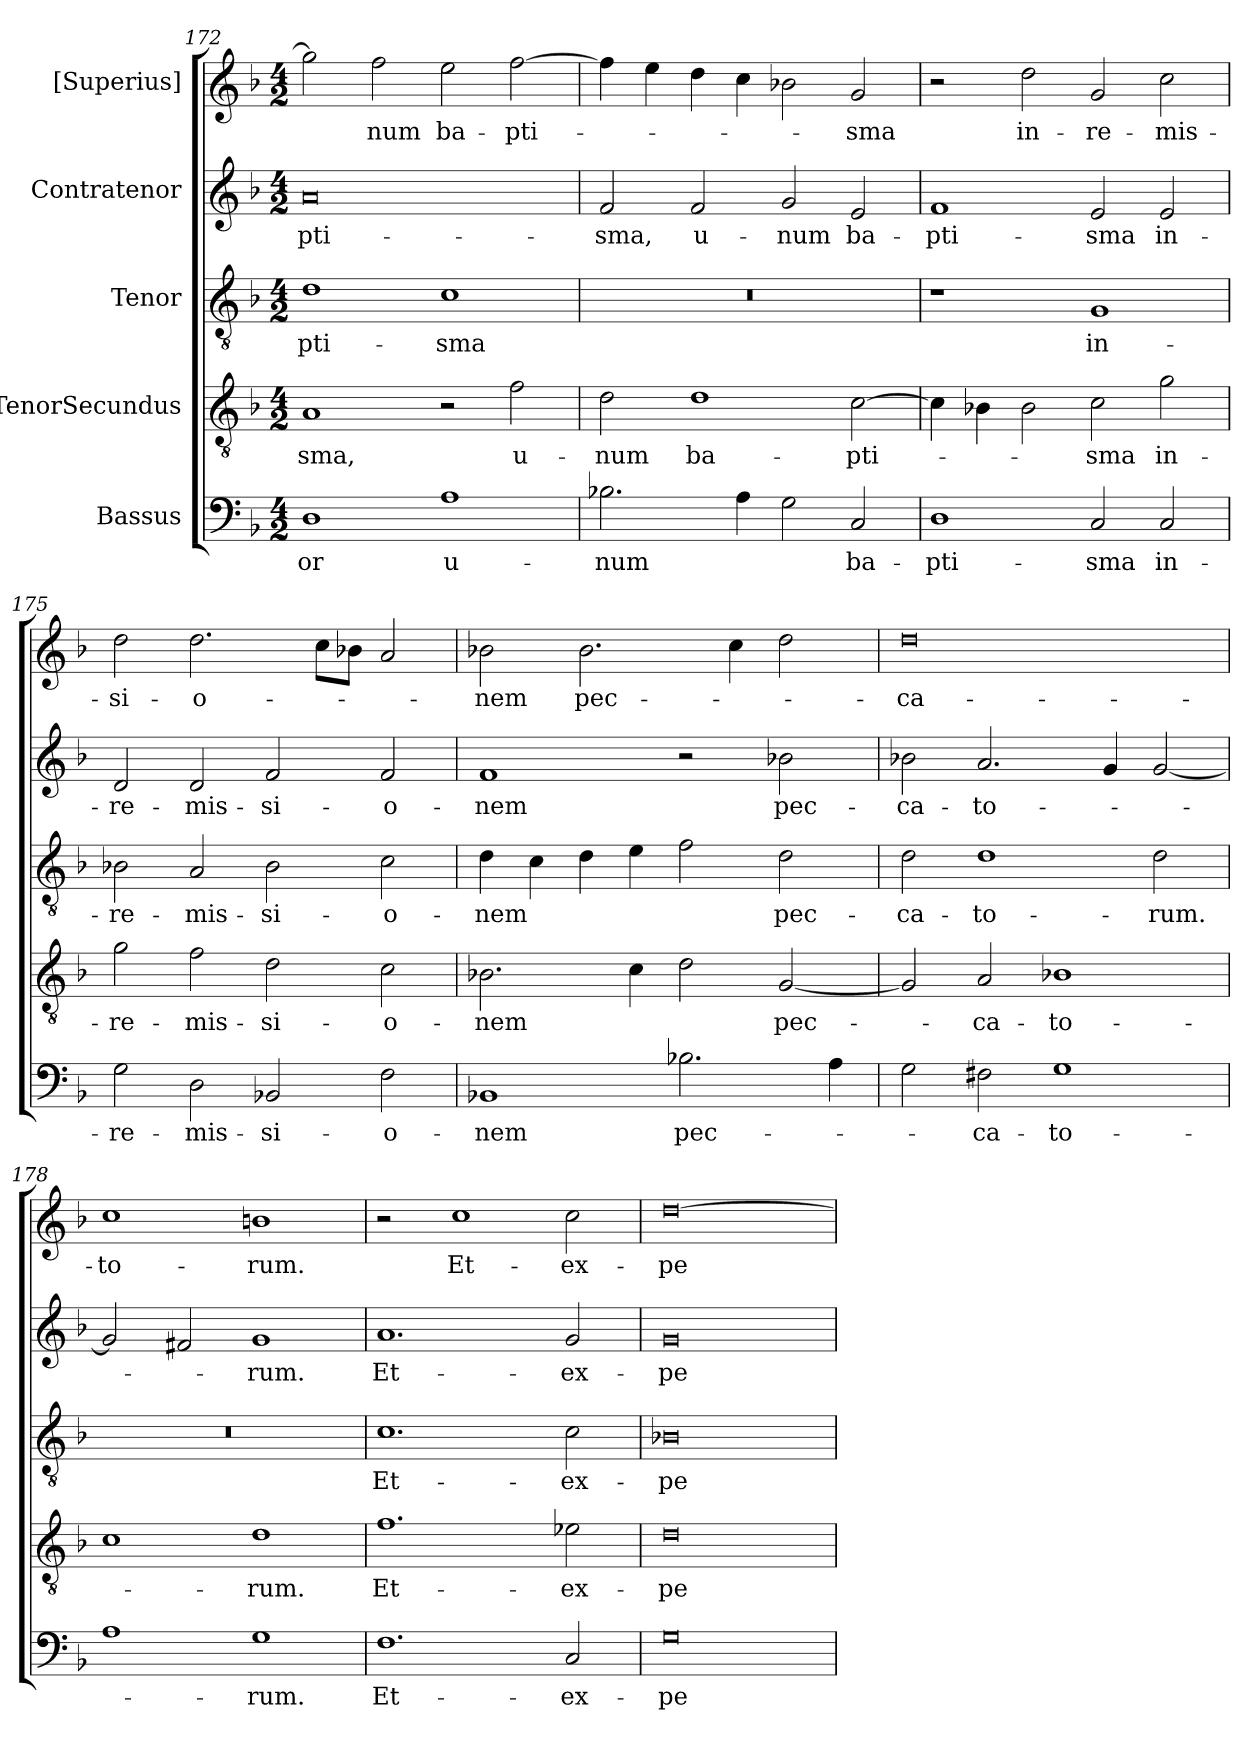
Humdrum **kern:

**kern	**text	**kern	**text	**kern	**text	**kern	**text	**kern	**text
*part5	*part5	*part4	*part4	*part3	*part3	*part2	*part2	*part1	*part1
*staff5	*staff5	*staff4	*staff4	*staff3	*staff3	*staff2	*staff2	*staff1	*staff1
*I"Bassus	*	*I"TenorSecundus	*	*I"Tenor	*	*I"Contratenor	*	*I"[Superius]	*
*clefF4	*	*clefGv2	*	*clefGv2	*	*clefG2	*	*clefG2	*
*k[b-]	*	*k[b-]	*	*k[b-]	*	*k[b-]	*	*k[b-]	*
*M4/2	*	*M4/2	*	*M4/2	*	*M4/2	*	*M4/2	*
=172	=172	=172	=172	=172	=172	=172	=172	=172	=172
1D\	-or	1A/	-sma,	1d\	-pti-	0a/	-pti-	2gg\]	.
.	.	.	.	.	.	.	.	2ff\	-num
1A\	u-	2r	.	1c\	-sma	.	.	2ee\	ba-
.	.	2f\	u-	.	.	.	.	[2ff\	-pti-
=173	=173	=173	=173	=173	=173	=173	=173	=173	=173
2.B-X\	-num	2d\	-num	0r	.	2f/	-sma,	4ff\]	.
.	.	.	.	.	.	.	.	4ee\	.
.	.	1d\	ba-	.	.	2f/	u-	4dd\	.
4A\	.	.	.	.	.	.	.	4cc\	.
2G\	.	.	.	.	.	2g/	-num	2b-X\	.
2C/	ba-	[2c\	-pti-	.	.	2e/	ba-	2g/	-sma
=174	=174	=174	=174	=174	=174	=174	=174	=174	=174
1D\	-pti-	4c\]	.	1r	.	1f/	-pti-	2r	.
.	.	4B-X\	.	.	.	.	.	.	.
.	.	2B-\	.	.	.	.	.	2dd\	in-
2C/	-sma	2c\	-sma	1G/	in-	2e/	-sma	2g/	re-
2C/	in-	2g\	in-	.	.	2e/	in-	2cc\	-mis-
=175	=175	=175	=175	=175	=175	=175	=175	=175	=175
2G\	re-	2g\	re-	2B-X\	re-	2d/	re-	2dd\	-si-
2D\	-mis-	2f\	-mis-	2A/	-mis-	2d/	-mis-	2.dd\	-o-
2BB-X/	-si-	2d\	-si-	2B-\	-si-	2f/	-si-	.	.
.	.	.	.	.	.	.	.	8cc\L	.
.	.	.	.	.	.	.	.	8b-X\J	.
2F\	-o-	2c\	-o-	2c\	-o-	2f/	-o-	2a/	.
=176	=176	=176	=176	=176	=176	=176	=176	=176	=176
1BB-X/	-nem	2.B-X\	-nem	4d\	-nem	1f/	-nem	2b-X\	-nem
.	.	.	.	4c\	.	.	.	.	.
.	.	.	.	4d\	.	.	.	2.b-\	pec-
.	.	4c\	.	4e\	.	.	.	.	.
2.B-X\	pec-	2d\	.	2f\	.	2r	.	.	.
.	.	.	.	.	.	.	.	4cc\	.
.	.	[2G/	pec-	2d\	pec-	2b-X\	pec-	2dd\	.
4A\	.	.	.	.	.	.	.	.	.
=177	=177	=177	=177	=177	=177	=177	=177	=177	=177
2G\	.	2G/]	.	2d\	-ca-	2b-X\	-ca-	0dd\	-ca-
2F#X\	-ca-	2A/	-ca-	1d\	-to-	2.a/	-to-	.	.
1G\	-to-	1B-X\	-to-	.	.	.	.	.	.
.	.	.	.	.	.	4g/	.	.	.
.	.	.	.	2d\	-rum.	[2g/	.	.	.
=178	=178	=178	=178	=178	=178	=178	=178	=178	=178
1A\	.	1c\	.	0r	.	2g/]	.	1cc\	-to-
.	.	.	.	.	.	2f#X/	.	.	.
1G\	-rum.	1d\	-rum.	.	.	1g/	-rum.	1b\	-rum.
=179	=179	=179	=179	=179	=179	=179	=179	=179	=179
1.F\	Et-	1.f\	Et-	1.c\	Et-	1.a/	Et-	2r	.
.	.	.	.	.	.	.	.	1cc\	Et-
2C/	ex-	2e-X\	ex-	2c\	ex-	2g/	ex-	2cc\	ex-
=180	=180	=180	=180	=180	=180	=180	=180	=180	=180
0G\	-pe-	0d\	-pe-	0B-X\	-pe-	0g/	-pe-	[0dd\	-pe-
=	=	=	=	=	=	=	=	=	=
*-	*-	*-	*-	*-	*-	*-	*-	*-	*-
